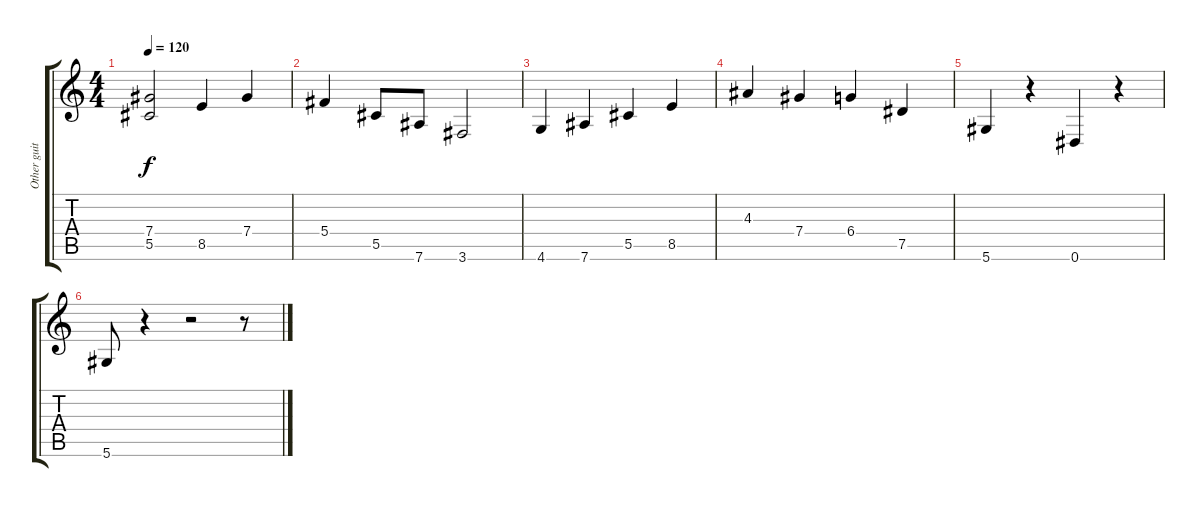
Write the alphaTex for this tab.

\track ("Other guitar" "Other guit") {instrument overdrivenguitar}
\staff {score tabs}
\tuning (Eb4 Bb3 Gb3 Db3 Ab2 Eb2) {hide}
\ts (4 4)
\tempo 120
\clef g2
\ks c
(7.4 5.5).2{dy f} 8.5.4 7.4.4 |
5.4.4 5.5.8 7.6.8 3.6.2 |
4.6.4 7.6.4 5.5.4 8.5.4 |
4.3.4 7.4.4 6.4.4 7.5.4 |
5.6.4 r.4 0.6.4 r.4 |
5.6.8 r.4 r.2 r.8
